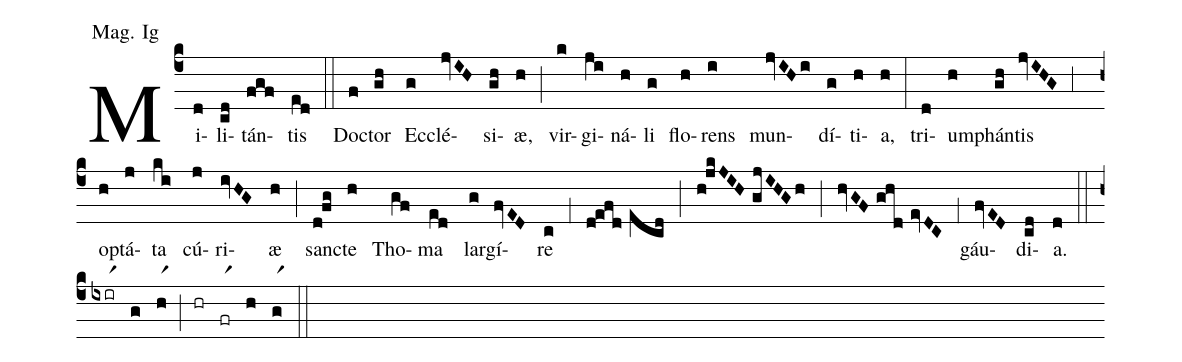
annotation: Mag. Ig;
%%
(c4) Mi(d)li(cd)tán(fgf)tis(ed) (::) Do(f)ctor(gh) Ec(g)clé(jvIH)si(gh)æ,(h) (;) vir(k)gi(ji)ná(h)li(g) flo(h)rens(i) mun(jvIHi)dí(g)ti(h)a,(h) (:) tri(d)um(h)phán(gh)tis(jvIHG) (;3) op(h)tá(j)ta(ki) cú(j)ri(ivHG)æ(h) (;) san(d!fg)cte(h) Tho(gf)ma(ed) lar(g)gí(fvED)re(c) (;1) (d!efd//ecd) (;) (h!jkJIH//gjIHGh) (;) (hvGF//ghd//evDC) (;1) gáu(fvED)di(cd)a.(d) (::) (zhr)(ixirr1)(g)(hr1)(;)(hr)(frr1)(h)(gr1)(::)
